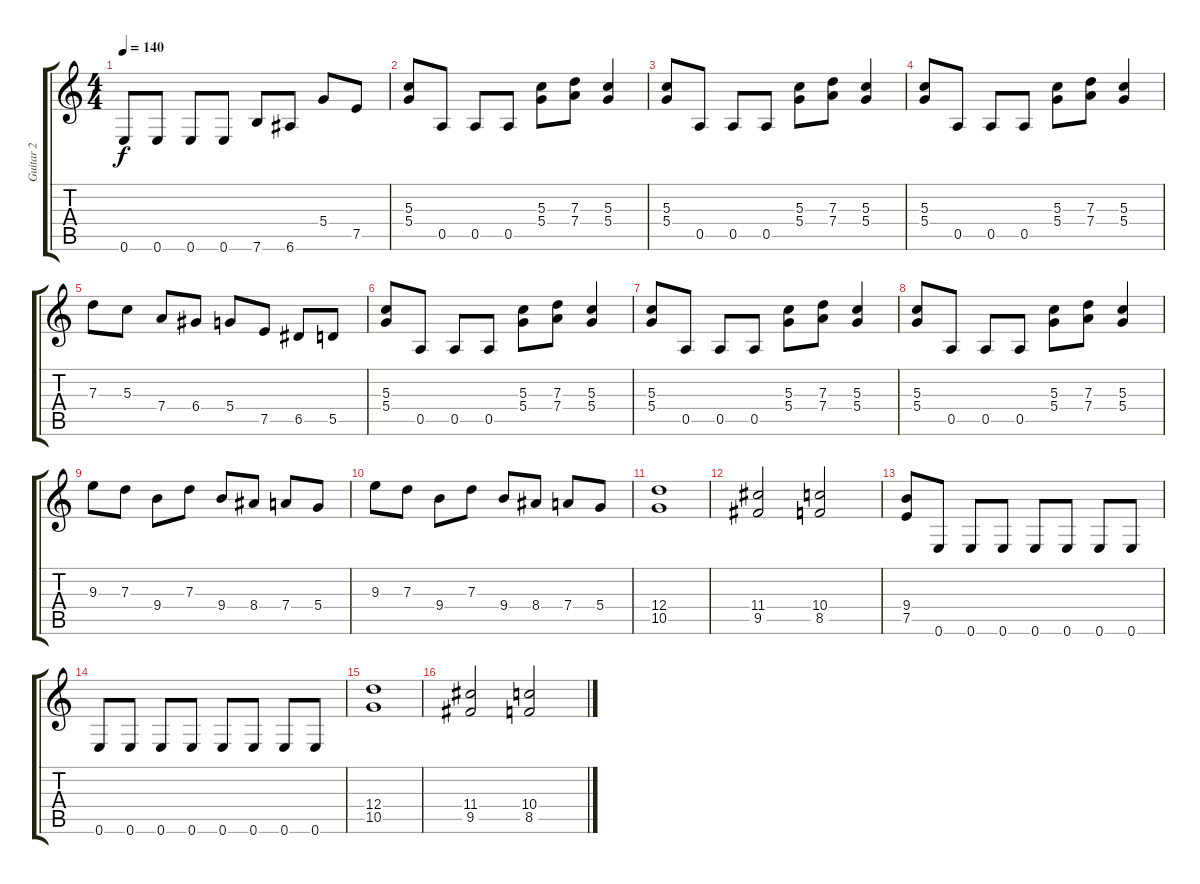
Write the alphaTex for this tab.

\track ("Guitar 2" "Guitar 2") {instrument overdrivenguitar}
\staff {score tabs}
\tuning (E4 B3 G3 D3 A2 E2) {hide}
\ts (4 4)
\tempo 140
\clef g2
\ks c
0.6.8{dy f} 0.6.8 0.6.8 0.6.8 7.6.8 6.6.8 5.4.8 7.5.8 |
(5.3 5.4).8 0.5.8 0.5.8 0.5.8 (5.3 5.4).8 (7.3 7.4).8 (5.3 5.4).4 |
(5.3 5.4).8 0.5.8 0.5.8 0.5.8 (5.3 5.4).8 (7.3 7.4).8 (5.3 5.4).4 |
(5.3 5.4).8 0.5.8 0.5.8 0.5.8 (5.3 5.4).8 (7.3 7.4).8 (5.3 5.4).4 |
7.3.8 5.3.8 7.4.8 6.4.8 5.4.8 7.5.8 6.5.8 5.5.8 |
(5.3 5.4).8 0.5.8 0.5.8 0.5.8 (5.3 5.4).8 (7.3 7.4).8 (5.3 5.4).4 |
(5.3 5.4).8 0.5.8 0.5.8 0.5.8 (5.3 5.4).8 (7.3 7.4).8 (5.3 5.4).4 |
(5.3 5.4).8 0.5.8 0.5.8 0.5.8 (5.3 5.4).8 (7.3 7.4).8 (5.3 5.4).4 |
9.3.8 7.3.8 9.4.8 7.3.8 9.4.8 8.4.8 7.4.8 5.4.8 |
9.3.8 7.3.8 9.4.8 7.3.8 9.4.8 8.4.8 7.4.8 5.4.8 |
(12.4 10.5).1 |
(11.4 9.5).2 (10.4 8.5).2 |
(9.4 7.5).8 0.6.8 0.6.8 0.6.8 0.6.8 0.6.8 0.6.8 0.6.8 |
0.6.8 0.6.8 0.6.8 0.6.8 0.6.8 0.6.8 0.6.8 0.6.8 |
(12.4 10.5).1 |
(11.4 9.5).2 (10.4 8.5).2
